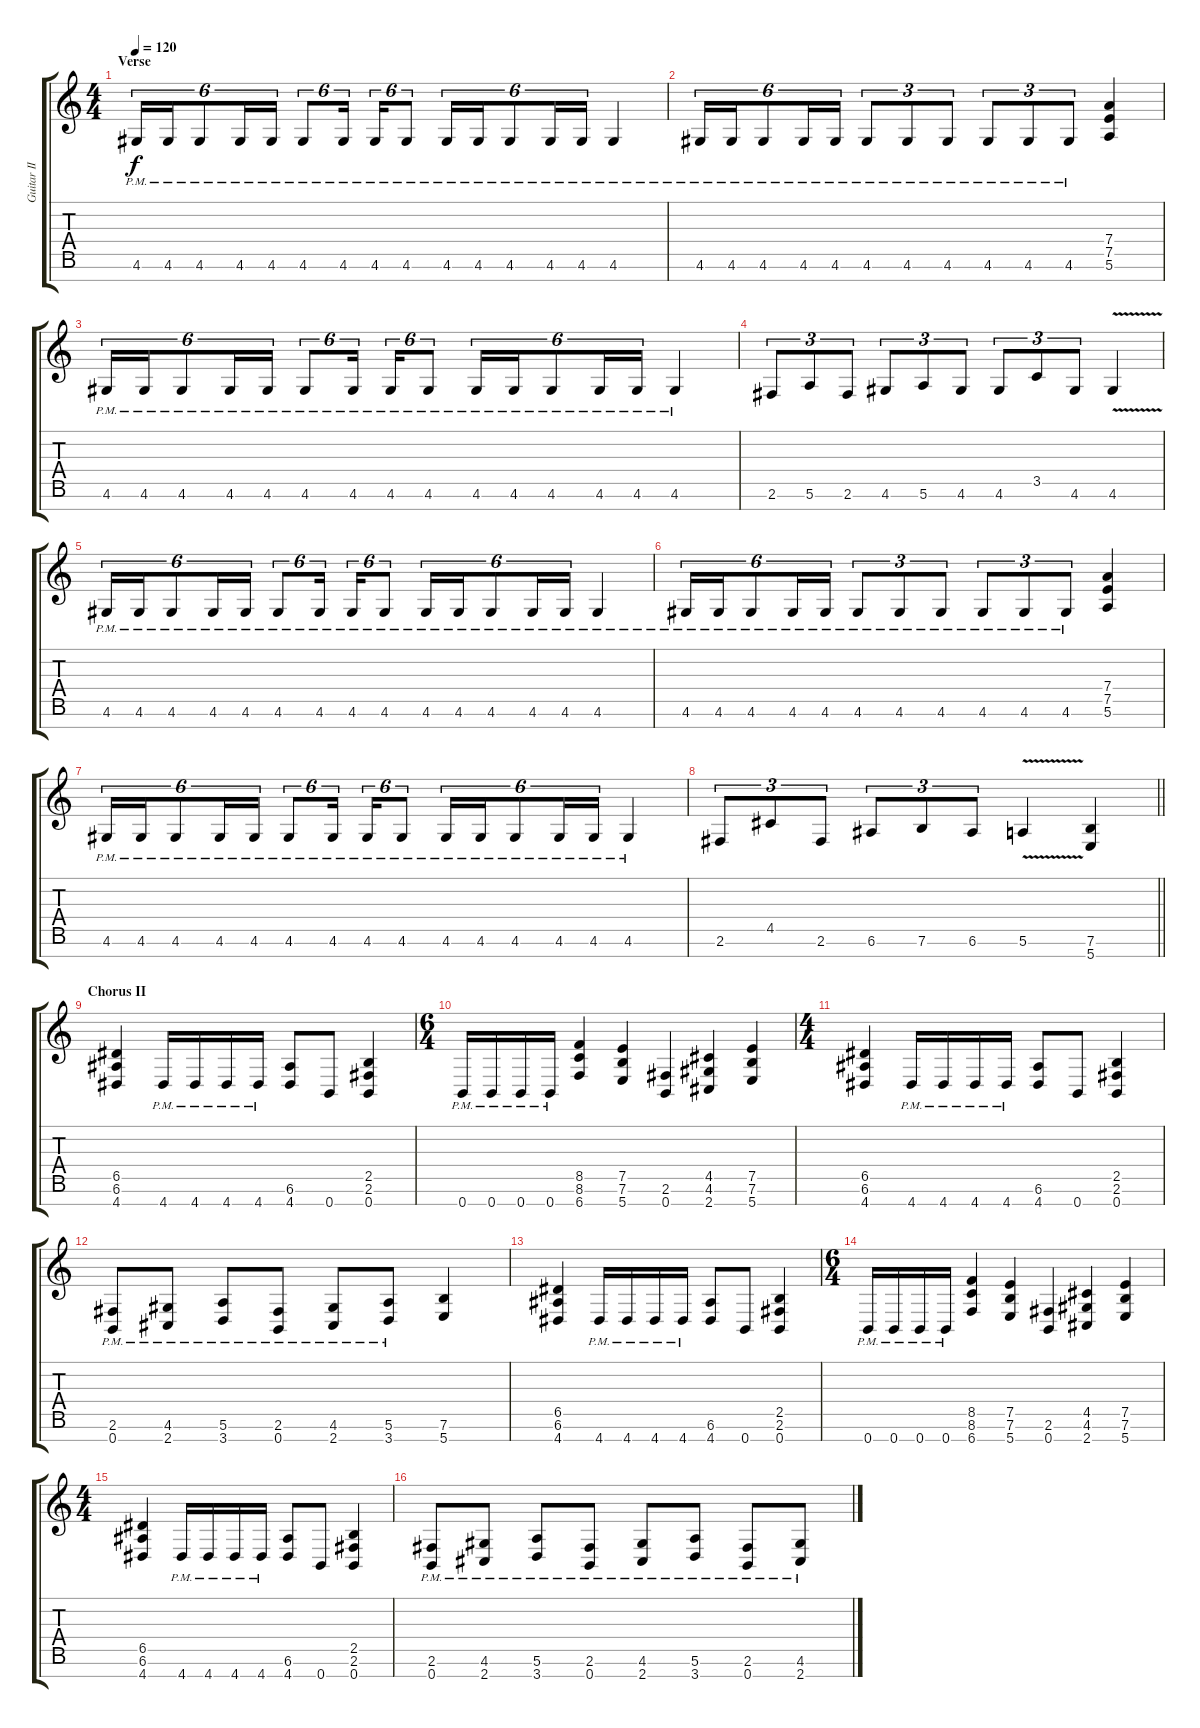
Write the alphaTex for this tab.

\track ("Guitar II" "Guitar II") {instrument distortionguitar}
\staff {score tabs}
\tuning (E4 B3 G3 D3 A2 E2 B1) {hide}
\ts (4 4)
\section ("" "Verse")
\tempo 120
\clef g2
\ks c
4.6{pm}.16{tu (6 4) dy f} 4.6{pm}.16{tu (6 4)} 4.6{pm}.8{tu (6 4)} 4.6{pm}.16{tu (6 4)} 4.6{pm}.16{tu (6 4)} 4.6{pm}.8{tu (6 4)} 4.6{pm}.16{tu (6 4) beam splitsecondary} 4.6{pm}.16{tu (6 4)} 4.6{pm}.8{tu (6 4)} 4.6{pm}.16{tu (6 4)} 4.6{pm}.16{tu (6 4)} 4.6{pm}.8{tu (6 4)} 4.6{pm}.16{tu (6 4)} 4.6{pm}.16{tu (6 4)} 4.6{pm}.4 |
4.6{pm}.16{tu (6 4)} 4.6{pm}.16{tu (6 4)} 4.6{pm}.8{tu (6 4)} 4.6{pm}.16{tu (6 4)} 4.6{pm}.16{tu (6 4)} 4.6{pm}.8{tu (3 2)} 4.6{pm}.8{tu (3 2)} 4.6{pm}.8{tu (3 2)} 4.6{pm}.8{tu (3 2)} 4.6{pm}.8{tu (3 2)} 4.6{pm}.8{tu (3 2)} (7.4 7.5 5.6).4 |
4.6{pm}.16{tu (6 4)} 4.6{pm}.16{tu (6 4)} 4.6{pm}.8{tu (6 4)} 4.6{pm}.16{tu (6 4)} 4.6{pm}.16{tu (6 4)} 4.6{pm}.8{tu (6 4)} 4.6{pm}.16{tu (6 4) beam splitsecondary} 4.6{pm}.16{tu (6 4)} 4.6{pm}.8{tu (6 4)} 4.6{pm}.16{tu (6 4)} 4.6{pm}.16{tu (6 4)} 4.6{pm}.8{tu (6 4)} 4.6{pm}.16{tu (6 4)} 4.6{pm}.16{tu (6 4)} 4.6{pm}.4 |
2.6.8{tu (3 2)} 5.6.8{tu (3 2)} 2.6.8{tu (3 2)} 4.6.8{tu (3 2)} 5.6.8{tu (3 2)} 4.6.8{tu (3 2)} 4.6.8{tu (3 2)} 3.5.8{tu (3 2)} 4.6.8{tu (3 2)} 4.6{v}.4 |
4.6{pm}.16{tu (6 4)} 4.6{pm}.16{tu (6 4)} 4.6{pm}.8{tu (6 4)} 4.6{pm}.16{tu (6 4)} 4.6{pm}.16{tu (6 4)} 4.6{pm}.8{tu (6 4)} 4.6{pm}.16{tu (6 4) beam splitsecondary} 4.6{pm}.16{tu (6 4)} 4.6{pm}.8{tu (6 4)} 4.6{pm}.16{tu (6 4)} 4.6{pm}.16{tu (6 4)} 4.6{pm}.8{tu (6 4)} 4.6{pm}.16{tu (6 4)} 4.6{pm}.16{tu (6 4)} 4.6{pm}.4 |
4.6{pm}.16{tu (6 4)} 4.6{pm}.16{tu (6 4)} 4.6{pm}.8{tu (6 4)} 4.6{pm}.16{tu (6 4)} 4.6{pm}.16{tu (6 4)} 4.6{pm}.8{tu (3 2)} 4.6{pm}.8{tu (3 2)} 4.6{pm}.8{tu (3 2)} 4.6{pm}.8{tu (3 2)} 4.6{pm}.8{tu (3 2)} 4.6{pm}.8{tu (3 2)} (7.4 7.5 5.6).4 |
4.6{pm}.16{tu (6 4)} 4.6{pm}.16{tu (6 4)} 4.6{pm}.8{tu (6 4)} 4.6{pm}.16{tu (6 4)} 4.6{pm}.16{tu (6 4)} 4.6{pm}.8{tu (6 4)} 4.6{pm}.16{tu (6 4) beam splitsecondary} 4.6{pm}.16{tu (6 4)} 4.6{pm}.8{tu (6 4)} 4.6{pm}.16{tu (6 4)} 4.6{pm}.16{tu (6 4)} 4.6{pm}.8{tu (6 4)} 4.6{pm}.16{tu (6 4)} 4.6{pm}.16{tu (6 4)} 4.6{pm}.4 |
\barLineRight lightlight
2.6.8{tu (3 2)} 4.5.8{tu (3 2)} 2.6.8{tu (3 2)} 6.6.8{tu (3 2)} 7.6.8{tu (3 2)} 6.6.8{tu (3 2)} 5.6{v}.4 (7.6 5.7).4 |
\section ("" "Chorus II")
(6.5 6.6 4.7).4 4.7{pm}.16 4.7{pm}.16 4.7{pm}.16 4.7{pm}.16 (6.6 4.7).8 0.7.8 (2.5 2.6 0.7).4 |
\ts (6 4)
0.7{pm}.16 0.7{pm}.16 0.7{pm}.16 0.7{pm}.16 (8.5 8.6 6.7).4 (7.5 7.6 5.7).4 (2.6 0.7).4 (4.5 4.6 2.7).4 (7.5 7.6 5.7).4 |
\ts (4 4)
(6.5 6.6 4.7).4 4.7{pm}.16 4.7{pm}.16 4.7{pm}.16 4.7{pm}.16 (6.6 4.7).8 0.7.8 (2.5 2.6 0.7).4 |
(2.6{pm} 0.7{pm}).8 (4.6{pm} 2.7{pm}).8 (5.6{pm} 3.7{pm}).8 (2.6{pm} 0.7{pm}).8 (4.6{pm} 2.7{pm}).8 (5.6{pm} 3.7{pm}).8 (7.6 5.7).4 |
(6.5 6.6 4.7).4 4.7{pm}.16 4.7{pm}.16 4.7{pm}.16 4.7{pm}.16 (6.6 4.7).8 0.7.8 (2.5 2.6 0.7).4 |
\ts (6 4)
0.7{pm}.16 0.7{pm}.16 0.7{pm}.16 0.7{pm}.16 (8.5 8.6 6.7).4 (7.5 7.6 5.7).4 (2.6 0.7).4 (4.5 4.6 2.7).4 (7.5 7.6 5.7).4 |
\ts (4 4)
(6.5 6.6 4.7).4 4.7{pm}.16 4.7{pm}.16 4.7{pm}.16 4.7{pm}.16 (6.6 4.7).8 0.7.8 (2.5 2.6 0.7).4 |
(2.6{pm} 0.7{pm}).8 (4.6{pm} 2.7{pm}).8 (5.6{pm} 3.7{pm}).8 (2.6{pm} 0.7{pm}).8 (4.6{pm} 2.7{pm}).8 (5.6{pm} 3.7{pm}).8 (2.6{pm} 0.7{pm}).8 (4.6{pm} 2.7{pm}).8
